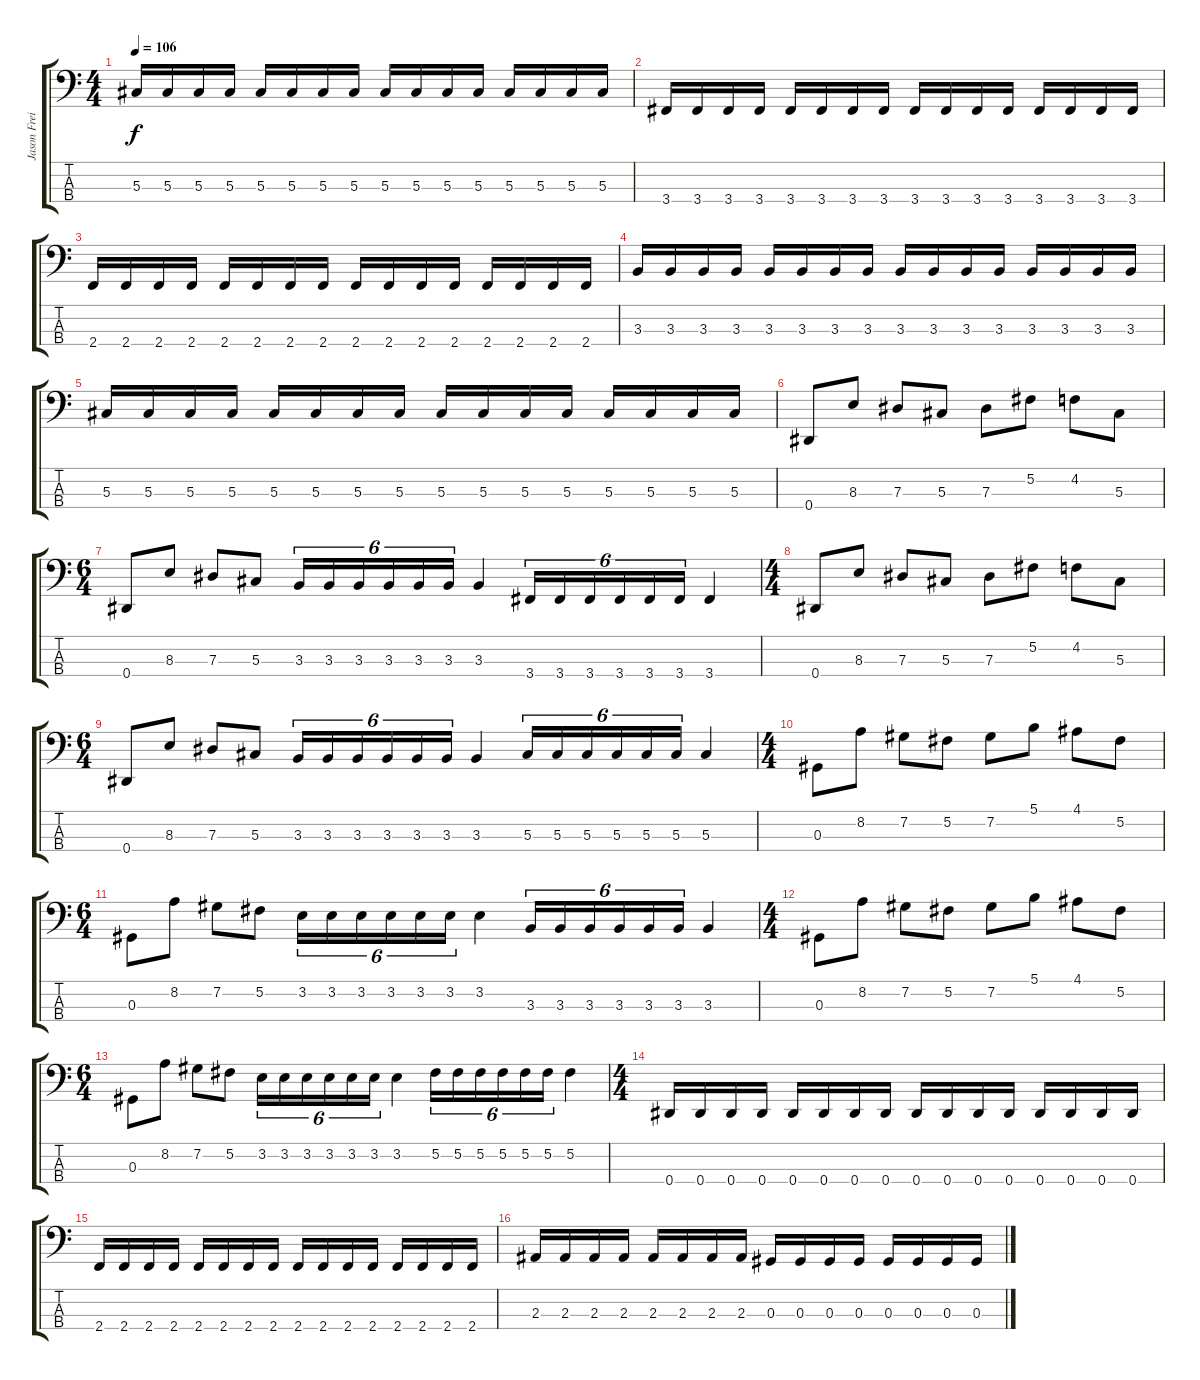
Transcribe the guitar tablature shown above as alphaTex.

\track ("Jason Freitas" "Jason Frei") {instrument electricbasspick}
\staff {score tabs}
\tuning (Gb2 Db2 Ab1 Eb1) {hide}
\ts (4 4)
\tempo 106
\clef f4
\ks c
5.3.16{dy f} 5.3.16 5.3.16 5.3.16 5.3.16 5.3.16 5.3.16 5.3.16 5.3.16 5.3.16 5.3.16 5.3.16 5.3.16 5.3.16 5.3.16 5.3.16 |
3.4.16 3.4.16 3.4.16 3.4.16 3.4.16 3.4.16 3.4.16 3.4.16 3.4.16 3.4.16 3.4.16 3.4.16 3.4.16 3.4.16 3.4.16 3.4.16 |
2.4.16 2.4.16 2.4.16 2.4.16 2.4.16 2.4.16 2.4.16 2.4.16 2.4.16 2.4.16 2.4.16 2.4.16 2.4.16 2.4.16 2.4.16 2.4.16 |
3.3.16 3.3.16 3.3.16 3.3.16 3.3.16 3.3.16 3.3.16 3.3.16 3.3.16 3.3.16 3.3.16 3.3.16 3.3.16 3.3.16 3.3.16 3.3.16 |
5.3.16 5.3.16 5.3.16 5.3.16 5.3.16 5.3.16 5.3.16 5.3.16 5.3.16 5.3.16 5.3.16 5.3.16 5.3.16 5.3.16 5.3.16 5.3.16 |
0.4.8 8.3.8 7.3.8 5.3.8 7.3.8 5.2.8 4.2.8 5.3.8 |
\ts (6 4)
0.4.8 8.3.8 7.3.8 5.3.8 3.3.16{tu (6 4)} 3.3.16{tu (6 4)} 3.3.16{tu (6 4)} 3.3.16{tu (6 4)} 3.3.16{tu (6 4)} 3.3.16{tu (6 4)} 3.3.4 3.4.16{tu (6 4)} 3.4.16{tu (6 4)} 3.4.16{tu (6 4)} 3.4.16{tu (6 4)} 3.4.16{tu (6 4)} 3.4.16{tu (6 4)} 3.4.4 |
\ts (4 4)
0.4.8 8.3.8 7.3.8 5.3.8 7.3.8 5.2.8 4.2.8 5.3.8 |
\ts (6 4)
0.4.8 8.3.8 7.3.8 5.3.8 3.3.16{tu (6 4)} 3.3.16{tu (6 4)} 3.3.16{tu (6 4)} 3.3.16{tu (6 4)} 3.3.16{tu (6 4)} 3.3.16{tu (6 4)} 3.3.4 5.3.16{tu (6 4)} 5.3.16{tu (6 4)} 5.3.16{tu (6 4)} 5.3.16{tu (6 4)} 5.3.16{tu (6 4)} 5.3.16{tu (6 4)} 5.3.4 |
\ts (4 4)
0.3.8 8.2.8 7.2.8 5.2.8 7.2.8 5.1.8 4.1.8 5.2.8 |
\ts (6 4)
0.3.8 8.2.8 7.2.8 5.2.8 3.2.16{tu (6 4)} 3.2.16{tu (6 4)} 3.2.16{tu (6 4)} 3.2.16{tu (6 4)} 3.2.16{tu (6 4)} 3.2.16{tu (6 4)} 3.2.4 3.3.16{tu (6 4)} 3.3.16{tu (6 4)} 3.3.16{tu (6 4)} 3.3.16{tu (6 4)} 3.3.16{tu (6 4)} 3.3.16{tu (6 4)} 3.3.4 |
\ts (4 4)
0.3.8 8.2.8 7.2.8 5.2.8 7.2.8 5.1.8 4.1.8 5.2.8 |
\ts (6 4)
0.3.8 8.2.8 7.2.8 5.2.8 3.2.16{tu (6 4)} 3.2.16{tu (6 4)} 3.2.16{tu (6 4)} 3.2.16{tu (6 4)} 3.2.16{tu (6 4)} 3.2.16{tu (6 4)} 3.2.4 5.2.16{tu (6 4)} 5.2.16{tu (6 4)} 5.2.16{tu (6 4)} 5.2.16{tu (6 4)} 5.2.16{tu (6 4)} 5.2.16{tu (6 4)} 5.2.4 |
\ts (4 4)
0.4.16 0.4.16 0.4.16 0.4.16 0.4.16 0.4.16 0.4.16 0.4.16 0.4.16 0.4.16 0.4.16 0.4.16 0.4.16 0.4.16 0.4.16 0.4.16 |
2.4.16 2.4.16 2.4.16 2.4.16 2.4.16 2.4.16 2.4.16 2.4.16 2.4.16 2.4.16 2.4.16 2.4.16 2.4.16 2.4.16 2.4.16 2.4.16 |
2.3.16 2.3.16 2.3.16 2.3.16 2.3.16 2.3.16 2.3.16 2.3.16 0.3.16 0.3.16 0.3.16 0.3.16 0.3.16 0.3.16 0.3.16 0.3.16
